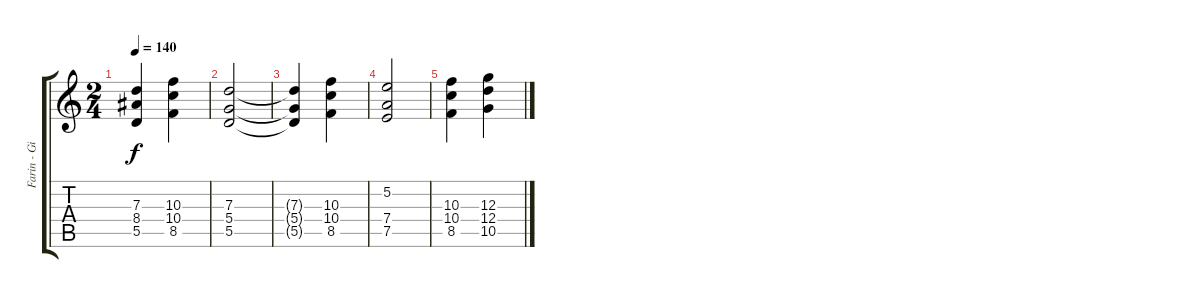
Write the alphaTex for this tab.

\track ("Farin - Gitarre 2" "Farin - Gi") {instrument distortionguitar}
\staff {score tabs}
\tuning (E4 B3 G3 D3 A2 E2) {hide}
\ts (2 4)
\tempo 140
\clef g2
\ks c
(7.3{t} 8.4{t} 5.5{t}).4{dy f} (10.3 10.4 8.5).4 |
(7.3 5.4 5.5).2 |
(7.3{t} 5.4{t} 5.5{t}).4 (10.3 10.4 8.5).4 |
(5.2 7.4 7.5).2 |
(10.3 10.4 8.5).4 (12.3 12.4 10.5).4
